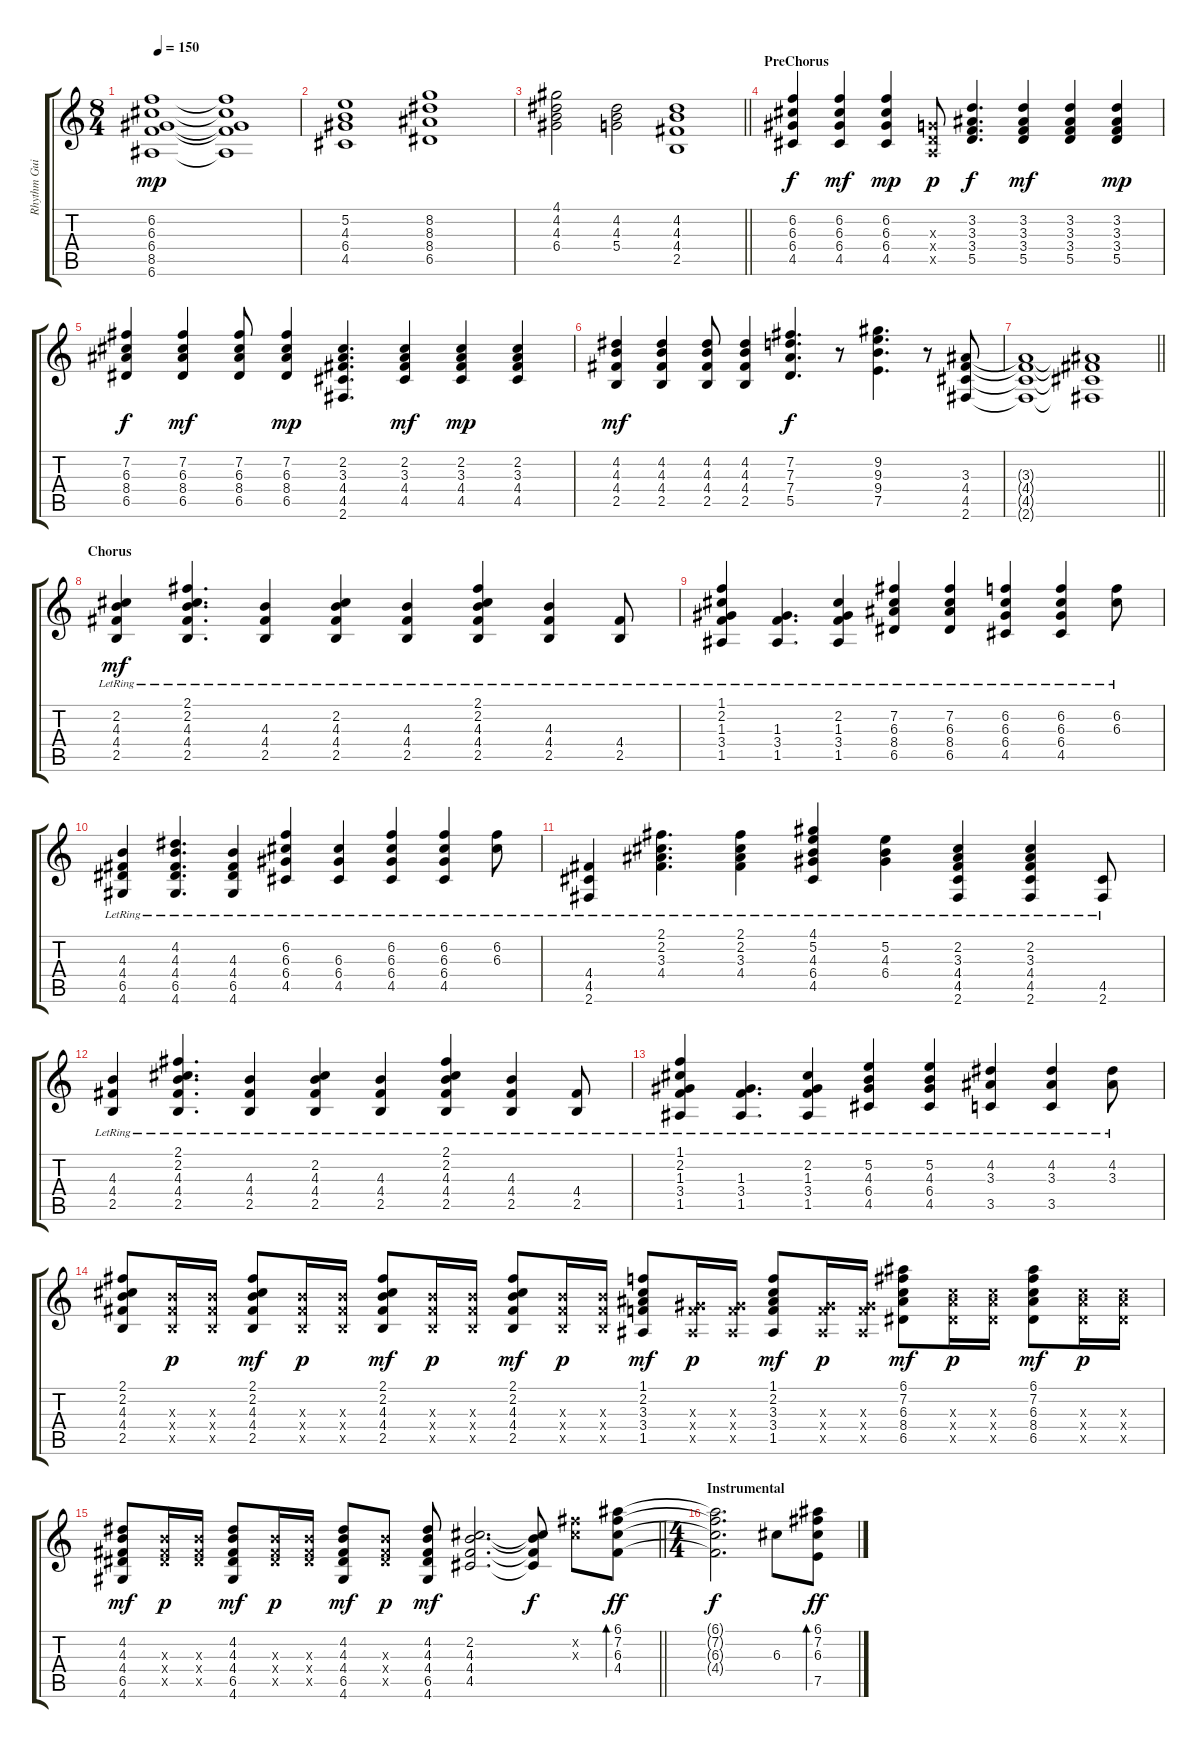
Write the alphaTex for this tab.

\track ("Rhythm Guitar" "Rhythm Gui") {instrument electricguitarclean}
\staff {score tabs}
\tuning (E4 B3 G3 D3 A2 E2) {hide}
\ts (8 4)
\tempo 150
\clef g2
\ks c
(6.2 6.3 6.4 8.5 6.6).1{dy mp} (6.2{t} 6.3{t} 6.4{t} 8.5{t} 6.6{t}).1 |
(5.2 4.3 6.4 4.5).1 (8.2 8.3 8.4 6.5).1 |
\barLineRight lightlight
(4.1 4.2 4.3 6.4).2 (4.2 4.3 5.4).2 (4.2 4.3 4.4 2.5).1 |
\section ("" "PreChorus")
(6.2 6.3 6.4 4.5).4{dy f} (6.2 6.3 6.4 4.5).4{dy mf} (6.2 6.3 6.4 4.5).4{dy mp} (0.3{x} 0.4{x} 0.5{x}).8{dy p} (3.2 3.3 3.4 5.5).4{d dy f} (3.2 3.3 3.4 5.5).4{dy mf} (3.2 3.3 3.4 5.5).4 (3.2 3.3 3.4 5.5).4{dy mp} |
(7.2 6.3 8.4 6.5).4{dy f} (7.2 6.3 8.4 6.5).4{dy mf} (7.2 6.3 8.4 6.5).8 (7.2 6.3 8.4 6.5).4{dy mp} (2.2 3.3 4.4 4.5 2.6).4{d} (2.2 3.3 4.4 4.5).4{dy mf} (2.2 3.3 4.4 4.5).4{dy mp} (2.2 3.3 4.4 4.5).4 |
(4.2 4.3 4.4 2.5).4{dy mf} (4.2 4.3 4.4 2.5).4 (4.2 4.3 4.4 2.5).8 (4.2 4.3 4.4 2.5).4 (7.2 7.3 7.4 5.5).4{d dy f} r.8 (9.2 9.3 9.4 7.5).4{d} r.8 (3.3 4.4 4.5 2.6).8 |
\barLineRight lightlight
(3.3{t} 4.4{t} 4.5{t} 2.6{t}).1 (3.3{t} 4.4{t} 4.5{t} 2.6{t}).1 |
\section ("" "Chorus")
(2.2 4.3{lr} 4.4{lr} 2.5{lr}).4{dy mf} (2.1{lr} 2.2{lr} 4.3{lr} 4.4{lr} 2.5{lr}).4{d} (4.3{lr} 4.4{lr} 2.5{lr}).4 (2.2{lr} 4.3{lr} 4.4{lr} 2.5{lr}).4 (4.3{lr} 4.4{lr} 2.5{lr}).4 (2.1{lr} 2.2{lr} 4.3{lr} 4.4{lr} 2.5{lr}).4 (4.3{lr} 4.4{lr} 2.5{lr}).4 (4.4{lr} 2.5{lr}).8 |
(1.1{lr} 2.2{lr} 1.3{lr} 3.4{lr} 1.5{lr}).4 (1.3{lr} 3.4{lr} 1.5{lr}).4{d} (2.2{lr} 1.3{lr} 3.4{lr} 1.5{lr}).4 (7.2{lr} 6.3{lr} 8.4{lr} 6.5{lr}).4 (7.2{lr} 6.3{lr} 8.4{lr} 6.5{lr}).4 (6.2{lr} 6.3{lr} 6.4{lr} 4.5{lr}).4 (6.2{lr} 6.3{lr} 6.4{lr} 4.5{lr}).4 (6.2{lr} 6.3{lr}).8 |
(4.3{lr} 4.4{lr} 6.5{lr} 4.6{lr}).4 (4.2{lr} 4.3{lr} 4.4{lr} 6.5{lr} 4.6{lr}).4{d} (4.3{lr} 4.4{lr} 6.5{lr} 4.6{lr}).4 (6.2{lr} 6.3{lr} 6.4{lr} 4.5{lr}).4 (6.3{lr} 6.4{lr} 4.5{lr}).4 (6.2{lr} 6.3{lr} 6.4{lr} 4.5{lr}).4 (6.2{lr} 6.3{lr} 6.4{lr} 4.5{lr}).4 (6.2{lr} 6.3{lr}).8 |
(4.4{lr} 4.5{lr} 2.6{lr}).4 (2.1{lr} 2.2{lr} 3.3{lr} 4.4{lr}).4{d} (2.1{lr} 2.2{lr} 3.3{lr} 4.4{lr}).4 (4.1{lr} 5.2{lr} 4.3{lr} 6.4{lr} 4.5{lr}).4 (5.2{lr} 4.3{lr} 6.4{lr}).4 (2.2{lr} 3.3{lr} 4.4{lr} 4.5{lr} 2.6{lr}).4 (2.2{lr} 3.3{lr} 4.4{lr} 4.5{lr} 2.6{lr}).4 (4.5{lr} 2.6{lr}).8 |
(4.3{lr} 4.4{lr} 2.5{lr}).4 (2.1{lr} 2.2{lr} 4.3{lr} 4.4{lr} 2.5{lr}).4{d} (4.3{lr} 4.4{lr} 2.5{lr}).4 (2.2{lr} 4.3{lr} 4.4{lr} 2.5{lr}).4 (4.3{lr} 4.4{lr} 2.5{lr}).4 (2.1{lr} 2.2{lr} 4.3{lr} 4.4{lr} 2.5{lr}).4 (4.3{lr} 4.4{lr} 2.5{lr}).4 (4.4{lr} 2.5{lr}).8 |
(1.1{lr} 2.2{lr} 1.3{lr} 3.4{lr} 1.5{lr}).4 (1.3{lr} 3.4{lr} 1.5{lr}).4{d} (2.2{lr} 1.3{lr} 3.4{lr} 1.5{lr}).4 (5.2{lr} 4.3{lr} 6.4{lr} 4.5{lr}).4 (5.2{lr} 4.3{lr} 6.4{lr} 4.5{lr}).4 (4.2{lr} 3.3{lr} 3.5{lr}).4 (4.2{lr} 3.3{lr} 3.5{lr}).4 (4.2{lr} 3.3{lr}).8 |
(2.1 2.2 4.3 4.4 2.5).8 (4.3{x} 4.4{x} 2.5{x}).16{dy p} (4.3{x} 4.4{x} 2.5{x}).16 (2.1 2.2 4.3 4.4 2.5).8{dy mf} (4.3{x} 4.4{x} 2.5{x}).16{dy p} (4.3{x} 4.4{x} 2.5{x}).16 (2.1 2.2 4.3 4.4 2.5).8{dy mf} (4.3{x} 4.4{x} 2.5{x}).16{dy p} (4.3{x} 4.4{x} 2.5{x}).16 (2.1 2.2 4.3 4.4 2.5).8{dy mf} (4.3{x} 4.4{x} 2.5{x}).16{dy p} (4.3{x} 4.4{x} 2.5{x}).16 (1.1 2.2 3.3 3.4 1.5).8{dy mf} (1.3{x} 3.4{x} 1.5{x}).16{dy p} (1.3{x} 3.4{x} 1.5{x}).16 (1.1 2.2 3.3 3.4 1.5).8{dy mf} (1.3{x} 3.4{x} 1.5{x}).16{dy p} (1.3{x} 3.4{x} 1.5{x}).16 (6.1 7.2 6.3 8.4 6.5).8{dy mf} (6.3{x} 8.4{x} 6.5{x}).16{dy p} (6.3{x} 8.4{x} 6.5{x}).16 (6.1 7.2 6.3 8.4 6.5).8{dy mf} (6.3{x} 8.4{x} 6.5{x}).16{dy p} (6.3{x} 8.4{x} 6.5{x}).16 |
\barLineRight lightlight
(4.2 4.3 4.4 6.5 4.6).8{dy mf} (4.3{x} 4.4{x} 6.5{x}).16{dy p} (4.3{x} 4.4{x} 6.5{x}).16 (4.2 4.3 4.4 6.5 4.6).8{dy mf} (4.3{x} 4.4{x} 6.5{x}).16{dy p} (4.3{x} 4.4{x} 6.5{x}).16 (4.2 4.3 4.4 6.5 4.6).8{dy mf} (4.3{x} 4.4{x} 6.5{x}).8{dy p} (4.2 4.3 4.4 6.5 4.6).8{dy mf} (2.2 4.3 4.4 4.5).2{d} (2.2{t} 4.3{t} 4.4{t} 4.5{t}).8{dy f} (7.2{x} 6.3{x}).8 (6.1 7.2 6.3 4.4).8{bd 60 dy ff} |
\ts (4 4)
\section ("" "Instrumental")
(6.1{t} 7.2{t} 6.3{t} 4.4{t}).2{d dy f} 6.3.8 (6.1 7.2 6.3 7.5).8{bd 60 dy ff}
